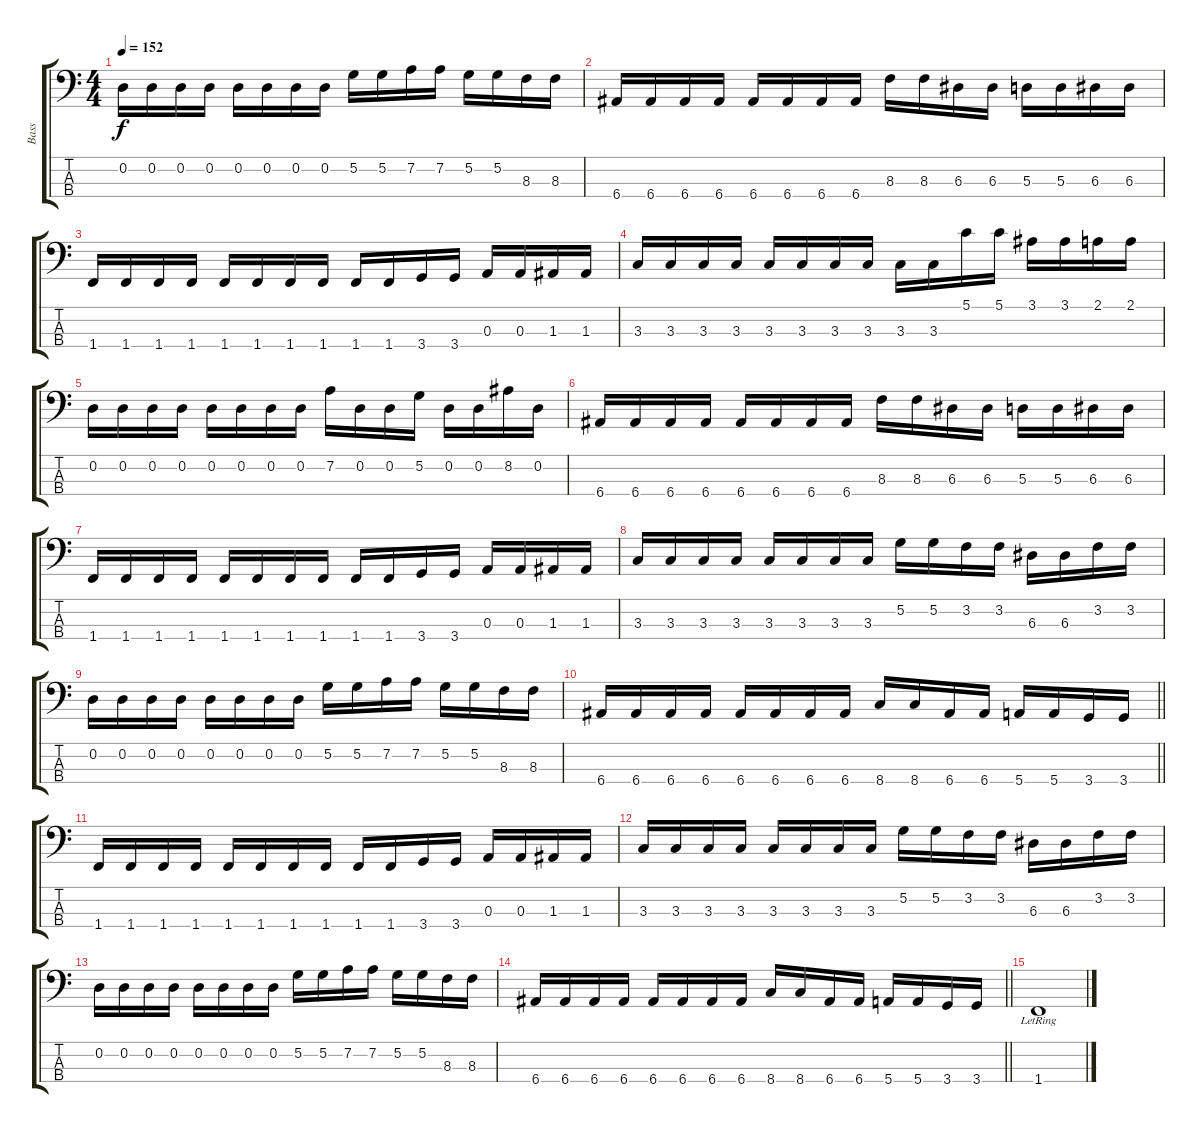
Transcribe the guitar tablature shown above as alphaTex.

\track ("Bass" "Bass") {instrument electricbasspick}
\staff {score tabs}
\tuning (G2 D2 A1 E1) {hide}
\ts (4 4)
\tempo 152
\clef f4
\ks c
0.2.16{dy f} 0.2.16 0.2.16 0.2.16 0.2.16 0.2.16 0.2.16 0.2.16 5.2.16 5.2.16 7.2.16 7.2.16 5.2.16 5.2.16 8.3.16 8.3.16 |
6.4.16 6.4.16 6.4.16 6.4.16 6.4.16 6.4.16 6.4.16 6.4.16 8.3.16 8.3.16 6.3.16 6.3.16 5.3.16 5.3.16 6.3.16 6.3.16 |
1.4.16 1.4.16 1.4.16 1.4.16 1.4.16 1.4.16 1.4.16 1.4.16 1.4.16 1.4.16 3.4.16 3.4.16 0.3.16 0.3.16 1.3.16 1.3.16 |
3.3.16 3.3.16 3.3.16 3.3.16 3.3.16 3.3.16 3.3.16 3.3.16 3.3.16 3.3.16 5.1.16 5.1.16 3.1.16 3.1.16 2.1.16 2.1.16 |
0.2.16 0.2.16 0.2.16 0.2.16 0.2.16 0.2.16 0.2.16 0.2.16 7.2.16 0.2.16 0.2.16 5.2.16 0.2.16 0.2.16 8.2.16 0.2.16 |
6.4.16 6.4.16 6.4.16 6.4.16 6.4.16 6.4.16 6.4.16 6.4.16 8.3.16 8.3.16 6.3.16 6.3.16 5.3.16 5.3.16 6.3.16 6.3.16 |
1.4.16 1.4.16 1.4.16 1.4.16 1.4.16 1.4.16 1.4.16 1.4.16 1.4.16 1.4.16 3.4.16 3.4.16 0.3.16 0.3.16 1.3.16 1.3.16 |
3.3.16 3.3.16 3.3.16 3.3.16 3.3.16 3.3.16 3.3.16 3.3.16 5.2.16 5.2.16 3.2.16 3.2.16 6.3.16 6.3.16 3.2.16 3.2.16 |
0.2.16 0.2.16 0.2.16 0.2.16 0.2.16 0.2.16 0.2.16 0.2.16 5.2.16 5.2.16 7.2.16 7.2.16 5.2.16 5.2.16 8.3.16 8.3.16 |
\barLineRight lightlight
6.4.16 6.4.16 6.4.16 6.4.16 6.4.16 6.4.16 6.4.16 6.4.16 8.4.16 8.4.16 6.4.16 6.4.16 5.4.16 5.4.16 3.4.16 3.4.16 |
1.4.16 1.4.16 1.4.16 1.4.16 1.4.16 1.4.16 1.4.16 1.4.16 1.4.16 1.4.16 3.4.16 3.4.16 0.3.16 0.3.16 1.3.16 1.3.16 |
3.3.16 3.3.16 3.3.16 3.3.16 3.3.16 3.3.16 3.3.16 3.3.16 5.2.16 5.2.16 3.2.16 3.2.16 6.3.16 6.3.16 3.2.16 3.2.16 |
0.2.16 0.2.16 0.2.16 0.2.16 0.2.16 0.2.16 0.2.16 0.2.16 5.2.16 5.2.16 7.2.16 7.2.16 5.2.16 5.2.16 8.3.16 8.3.16 |
\barLineRight lightlight
6.4.16 6.4.16 6.4.16 6.4.16 6.4.16 6.4.16 6.4.16 6.4.16 8.4.16 8.4.16 6.4.16 6.4.16 5.4.16 5.4.16 3.4.16 3.4.16 |
1.4{lr}.1
